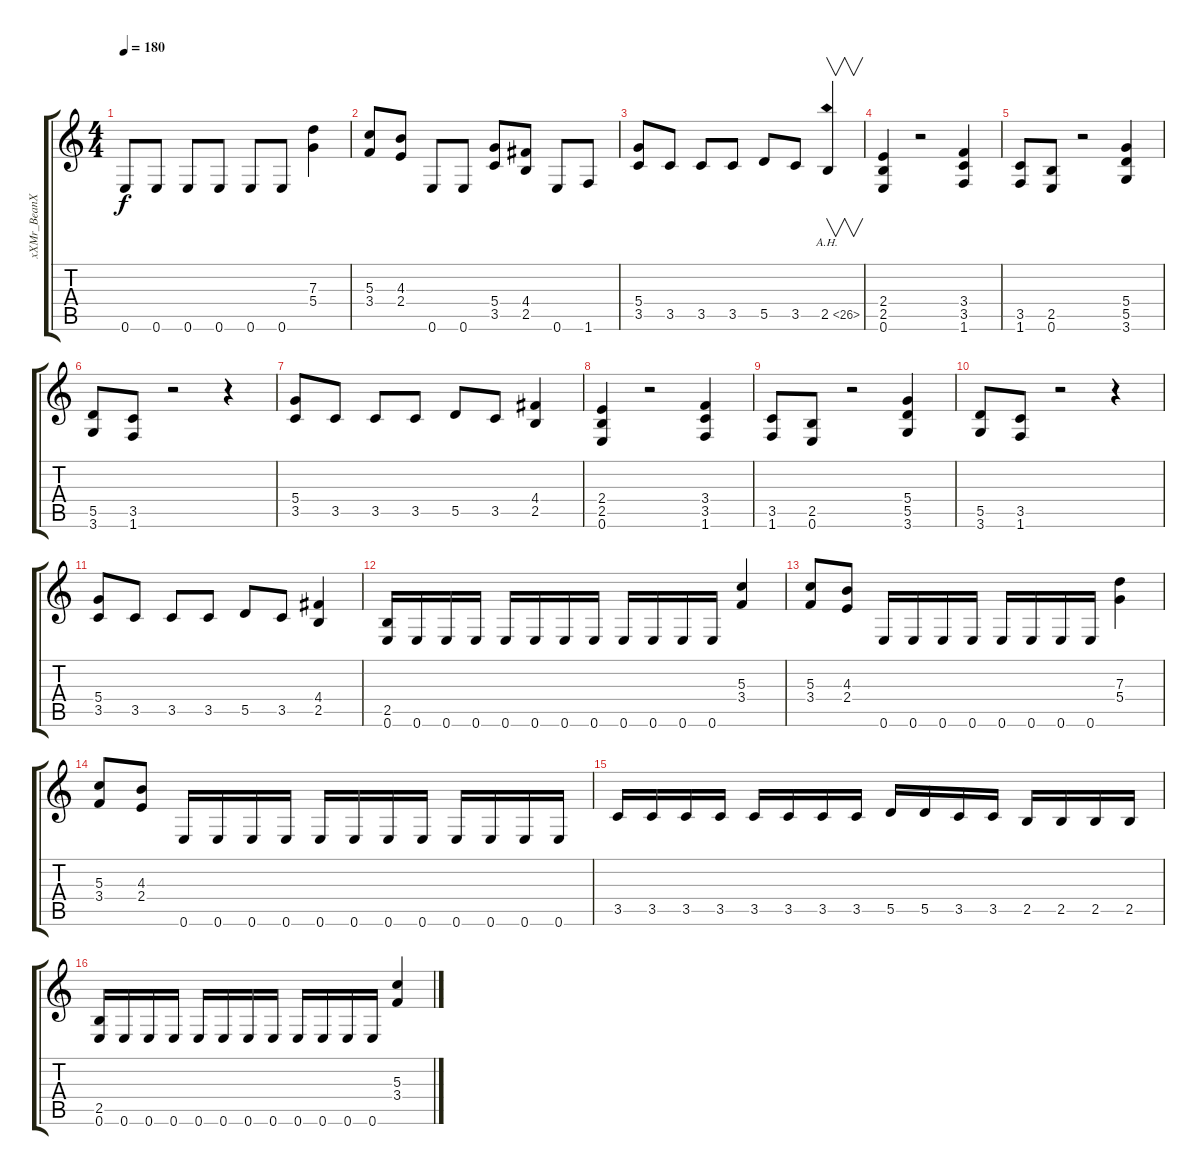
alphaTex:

\track ("xXMr_BeanXx_BE" "xXMr_BeanX") {instrument distortionguitar}
\staff {score tabs}
\tuning (E4 B3 G3 D3 A2 E2) {hide}
\ts (4 4)
\tempo 180
\clef g2
\ks c
0.6.8{dy f} 0.6.8 0.6.8 0.6.8 0.6.8 0.6.8 (7.3 5.4).4 |
(5.3 3.4).8 (4.3 2.4).8 0.6.8 0.6.8 (5.4 3.5).8 (4.4 2.5).8 0.6.8 1.6.8 |
(5.4 3.5).8 3.5.8 3.5.8 3.5.8 5.5.8 3.5.8 2.5{ah 24}.4{v} |
(2.4 2.5 0.6).4 r.2 (3.4 3.5 1.6).4 |
(3.5 1.6).8 (2.5 0.6).8 r.2 (5.4 5.5 3.6).4 |
(5.5 3.6).8 (3.5 1.6).8 r.2 r.4 |
(5.4 3.5).8 3.5.8 3.5.8 3.5.8 5.5.8 3.5.8 (4.4 2.5).4 |
(2.4 2.5 0.6).4 r.2 (3.4 3.5 1.6).4 |
(3.5 1.6).8 (2.5 0.6).8 r.2 (5.4 5.5 3.6).4 |
(5.5 3.6).8 (3.5 1.6).8 r.2 r.4 |
(5.4 3.5).8 3.5.8 3.5.8 3.5.8 5.5.8 3.5.8 (4.4 2.5).4 |
(2.5 0.6).16 0.6.16 0.6.16 0.6.16 0.6.16 0.6.16 0.6.16 0.6.16 0.6.16 0.6.16 0.6.16 0.6.16 (5.3 3.4).4 |
(5.3 3.4).8 (4.3 2.4).8 0.6.16 0.6.16 0.6.16 0.6.16 0.6.16 0.6.16 0.6.16 0.6.16 (7.3 5.4).4 |
(5.3 3.4).8 (4.3 2.4).8 0.6.16 0.6.16 0.6.16 0.6.16 0.6.16 0.6.16 0.6.16 0.6.16 0.6.16 0.6.16 0.6.16 0.6.16 |
3.5.16 3.5.16 3.5.16 3.5.16 3.5.16 3.5.16 3.5.16 3.5.16 5.5.16 5.5.16 3.5.16 3.5.16 2.5.16 2.5.16 2.5.16 2.5.16 |
(2.5 0.6).16 0.6.16 0.6.16 0.6.16 0.6.16 0.6.16 0.6.16 0.6.16 0.6.16 0.6.16 0.6.16 0.6.16 (5.3 3.4).4
